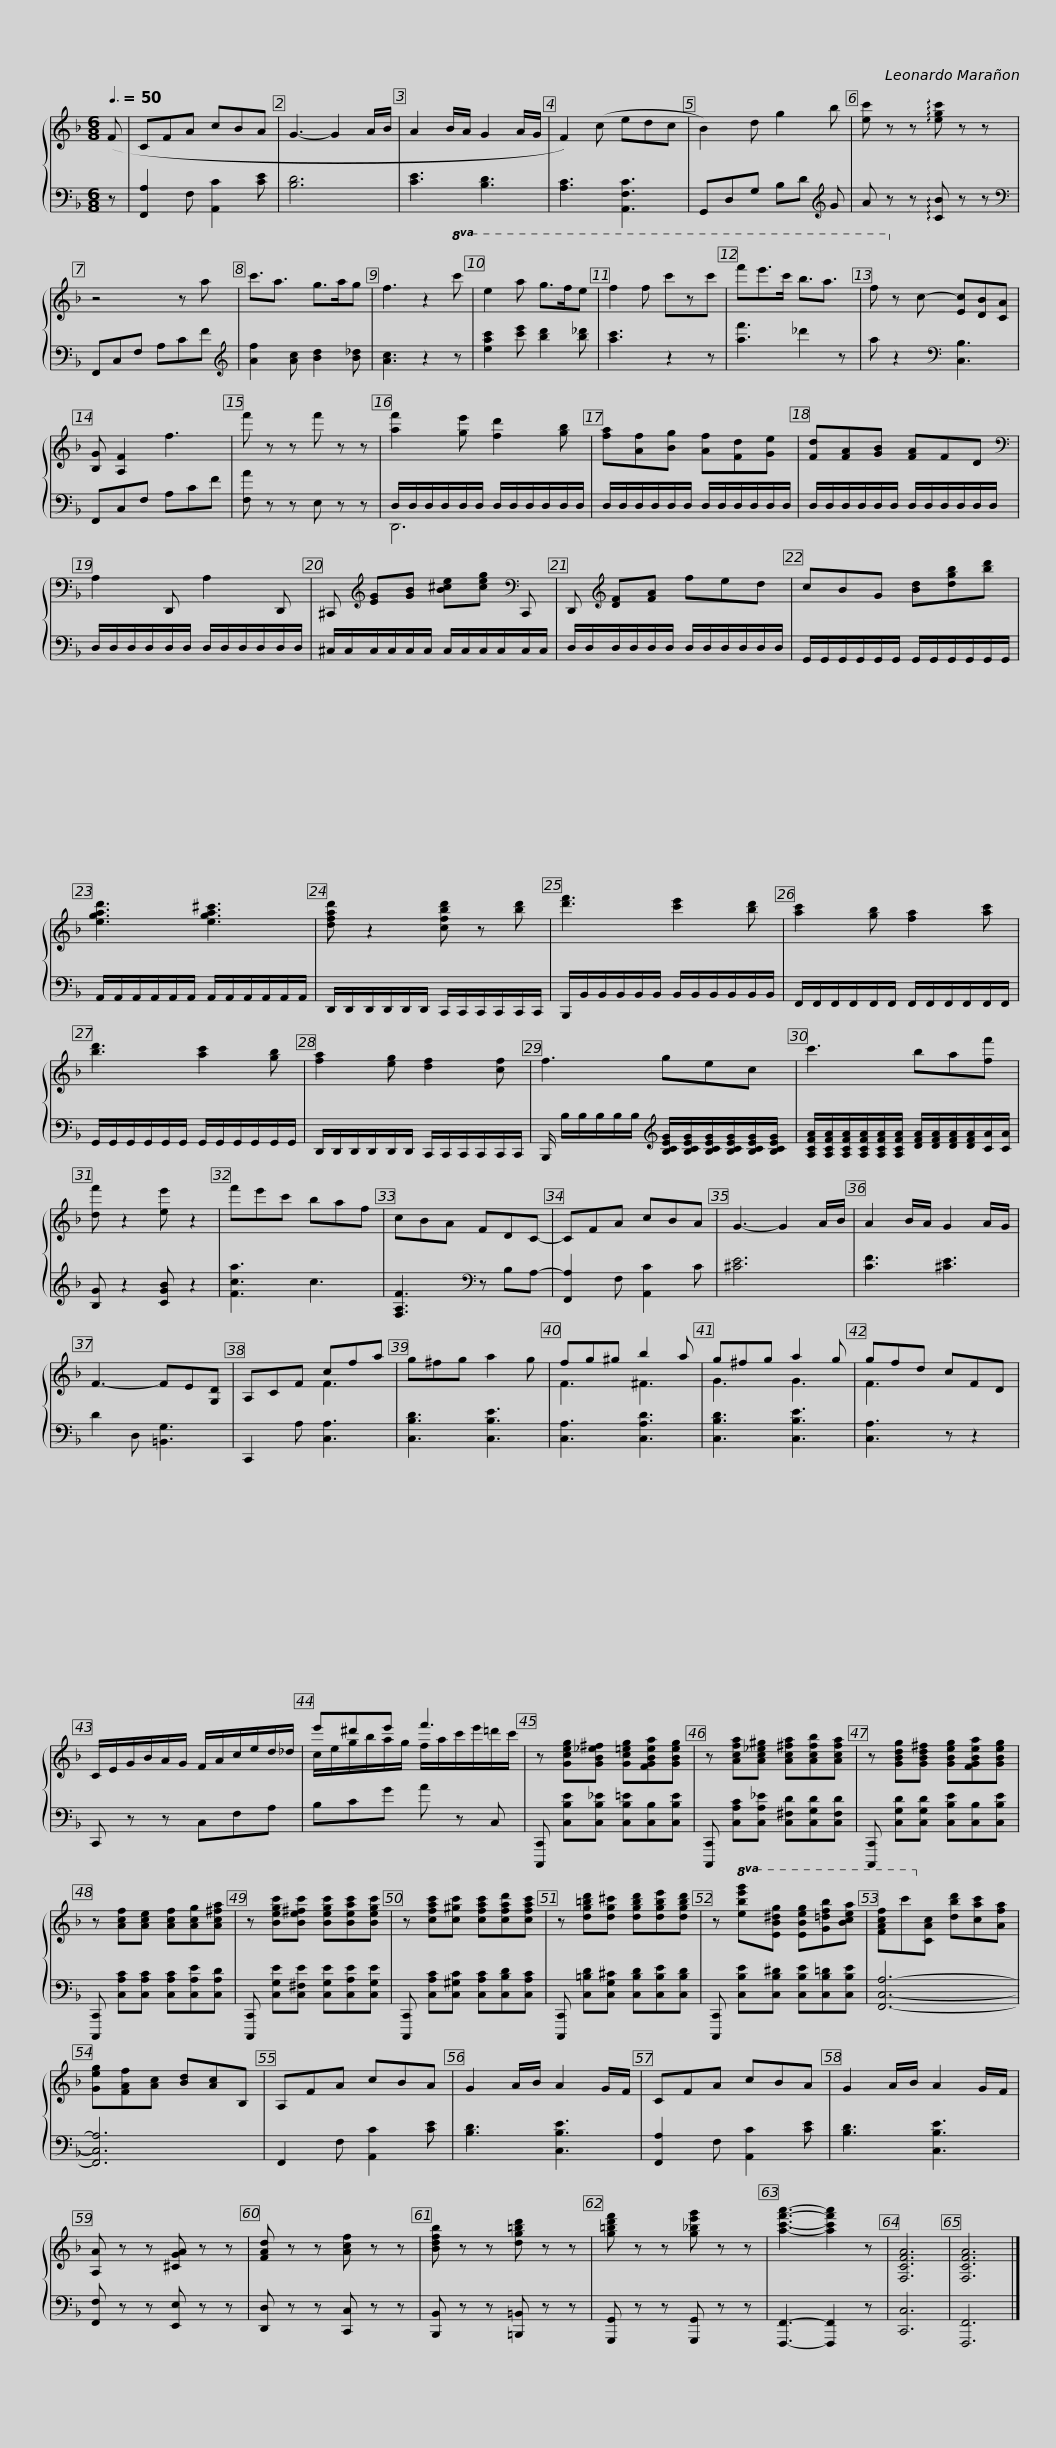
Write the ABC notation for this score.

X:1
%%score { ( 1 4 ) | ( 2 3 ) }
L:1/8
Q:3/8=50
M:6/8
I:linebreak $
K:F
V:1 treble
V:4 treble
V:2 bass
V:3 bass
V:1
 (F | CFA cBA | G3- G2 A/B/ | A2 B/A/ G2 A/G/ | F2) (c edc | %5
 B2) d g2 b | [ec'] z z !arpeggio![egc'] z z |$ z4 z a | c'3/2a3/2 g>ag | f3 z2!8va(! c' | %10
 e'2 a' g'>f'e' | f'2 f' c''zc'' | f''e''>c'' b'3/2a'3/2 | f'!8va)! z c- [Ec][DB][CA] |$ [B,G] [A,F]2 f3 | %15
 f' z z f' z z | [af']2 [ge'] [fd']2 [gb] | [fa][Af][Bg] [Af][Fd][Ge] |$ [Fd][FA][GB] [FA]FD |[K:bass] A,2 D,, A,2 D,, | %20
 ^C,,[K:treble] [EG][GB] [B^ce][ceg][K:bass] C,, |$ D,,[K:treble] [DF][FA] fed | cBG [Bd][dgb][bd'] | [egad']3 [ega^c']3 |$ [dfad'] z2 [cfbd'] z [bd'] | %25
 [d'f']3 [c'e']2 [bd'] | [ac']2 [gb] [fa]2 [ac'] |$ [bd']3 [ac']2 [gb] | [fa]2 [eg] [df]2 [cf] |$ f3 gec | %30
 c'3 ba[ff'] | [df'] z2 [ee'] z2 |$ f'e'c' baf | cBA FDC- | CFA cBA | %35
 G3- G2 A/B/ | A2 B/A/ G2 A/G/ | F3- FE[G,D] | A,CF cfa |$ g^fg a2 g | %40
 fg^g b2 a | g^fg a2 g | gfd cFD | C/E/G/B/A/G/ F/A/c/e/d/_d/ |$ e'^d'e' f'3 | %45
 z [Gceg][GB_e^f] [Gc=eg][FGBea][GBeg] | z [Acfa][Ac_e^g] [Ac^fa][Acfb][Acfa] | z [GBdg][GBd^f] [GBeg][FGBea][GBeg] |$ z [Acf][Ace] [Acf][Acg][Ac^fa] | z [Begc'][Be^fc'] [Begc'][Beac'][Begc'] | %50
 z [cfac'][c^gc'] [cfac'][cfad'][cfac'] | z [dg=bd'][dg^c'] [dgbd'][dgbe'][dgbd'] |$ z!8va(! [ebe'g'][eb^d'g'] [ebe'g'][g=d'f'b'][bc'e'a'] | [fac'f']c''!8va)![cac'] [dbd'][cac'][Afa] | [Geg][FAf][Ac] [Bd][Ac]B, | %55
 A,FA cBA | G2 A/B/ A2 G/F/ | CFA cBA |$ G2 A/B/ A2 G/F/ | [A,A] z z [^CGA] z z | %60
 [FAd] z z [Acf] z z | [Bdfb] z z [dg=bd'] z z | [g=bd'f'] z z [g_be'g'] z z | [ac'f'a']3- [ac'f'a']2 z | [F,CFA]6 | %65
 [F,CFA]6 |] %66
V:2
 z | [F,,A,]2 F, [A,,C]2 [CE] | [B,D]6 | [CE]3 [B,D]3 | [A,C]3 [A,,F,C]3 | %5
 G,,D,G, B,D[K:treble] G | A z z !arpeggio![CB] z z |$[K:bass] F,,C,F, A,CF |[K:treble] [Af]2 [Ac] [Bd]2 [B_d] | [Ac]3 z2 z | %10
 [eac']2 [c'e'] [bd']2 [b_d'] | [ac']3 z2 z | [af']3 _d'2 z | a z2[K:bass] [C,B,]3 |$ F,,C,F, A,CF | %15
 [F,A] z z E, z z | D,/D,/D,/D,/D,/D,/ D,/D,/D,/D,/D,/D,/ | D,/D,/D,/D,/D,/D,/ D,/D,/D,/D,/D,/D,/ |$ D,/D,/D,/D,/D,/D,/ D,/D,/D,/D,/D,/D,/ | D,/D,/D,/D,/D,/D,/ D,/D,/D,/D,/D,/D,/ | %20
 ^C,/C,/C,/C,/C,/C,/ C,/C,/C,/C,/C,/C,/ |$ D,/D,/D,/D,/D,/D,/ D,/D,/D,/D,/D,/D,/ | G,,/G,,/G,,/G,,/G,,/G,,/ G,,/G,,/G,,/G,,/G,,/G,,/ | A,,/A,,/A,,/A,,/A,,/A,,/ A,,/A,,/A,,/A,,/A,,/A,,/ |$ D,,/D,,/D,,/D,,/D,,/D,,/ C,,/C,,/C,,/C,,/C,,/C,,/ | %25
 B,,,/B,,/B,,/B,,/B,,/B,,/ B,,/B,,/B,,/B,,/B,,/B,,/ | F,,/F,,/F,,/F,,/F,,/F,,/ F,,/F,,/F,,/F,,/F,,/F,,/ |$ G,,/G,,/G,,/G,,/G,,/G,,/ G,,/G,,/G,,/G,,/G,,/G,,/ | D,,/D,,/D,,/D,,/D,,/D,,/ C,,/C,,/C,,/C,,/C,,/C,,/ |$ B,,,/ B,/B,/B,/B,/B,/[K:treble] [B,CEG]/[B,CEG]/[B,CEG]/[B,CEG]/[B,CEG]/[B,CEG]/ | %30
 [A,CFA]/[A,CFA]/[A,CFA]/[A,CFA]/[A,CFA]/[A,CFA]/ [DFA]/[DFA]/[DFA]/[DFA]/[CA]/[CA]/ | [B,G] z2 [CGB] z2 |$ [Fca]3 c3 | [F,A,F]3[K:bass] z B,A,- | [F,,A,]2 F, [A,,C]2 C | %35
 [^CE]6 | [CF]3 [^CE]3 | D2 D, [=B,,G,]3 | C,,2 A, [C,A,]3 |$ [C,B,D]3 [C,B,E]3 | %40
 [C,A,]3 [C,A,D]3 | [C,B,D]3 [C,B,E]3 | [C,A,]3 z z2 | C,, z z C,F,A, |$ B,CG A z C, | %45
 [C,,,C,,] [C,B,E][C,B,_E] [C,B,=E][C,B,][C,B,E] | [C,,,C,,] [C,A,C][C,A,_E] [C,^F,D][C,G,D][C,F,D] | [C,,,C,,] [C,G,D][C,G,D] [C,B,E][C,B,][C,B,E] |$ [C,,,C,,] [C,A,C][C,A,C] [C,A,C][C,A,E][C,A,D] | [C,,,C,,] [C,G,E][C,^F,E] [C,G,E][C,A,E][C,G,E] | %50
 [C,,,C,,] [C,A,C][C,^G,C] [C,A,C][C,B,D][C,A,C] | [C,,,C,,] [C,=B,D][C,G,^C] [C,B,D][C,B,E][C,B,D] |$ [C,,,C,,] [C,B,E][C,B,^D] [C,B,E][C,B,=D][C,B,E] | [F,,C,A,]6- | [F,,C,A,]6 | %55
 F,,2 F, [A,,C]2 [CE] | [B,D]3 [C,B,E]3 | [F,,A,]2 F, [A,,C]2 [CE] |$ [B,D]3 [C,B,E]3 | [F,,F,] z z [E,,E,] z z | %60
 [D,,D,] z z [C,,C,] z z | [B,,,B,,] z z [=B,,,=B,,] z z | [G,,,G,,] z z [G,,,G,,] z z | [F,,,F,,]3- [F,,,F,,]2 z | [C,,C,]6 | %65
 [F,,,F,,]6 |] %66
V:3
 x | x6 | x6 | x6 | x6 | %5
 x5[K:treble] x | x6 |$[K:bass] x6 |[K:treble] x6 | x6 | %10
 x6 | x6 | x6 | x3[K:bass] x3 |$ x6 | %15
 x6 | D,,6 | x6 |$ x6 | x6 | %20
 x6 |$ x6 | x6 | x6 |$ x6 | %25
 x6 | x6 |$ x6 | x6 |$ x3[K:treble] x3 | %30
 x6 | x6 |$ x6 | x3[K:bass] x3 | x6 | %35
 x6 | x6 | x6 | x6 |$ x6 | %40
 x6 | x6 | x6 | x6 |$ x6 | %45
 x6 | x6 | x6 |$ x6 | x6 | %50
 x6 | x6 |$ x6 | x6 | x6 | %55
 x6 | x6 | x6 |$ x6 | x6 | %60
 x6 | x6 | x6 | x6 | x6 | %65
 x6 |] %66
V:4
 x | x6 | x6 | x6 | x6 | %5
 x6 | x6 |$ x6 | x6 | x5!8va(! x | %10
 x6 | x6 | x6 | x!8va)! x5 |$ x6 | %15
 x6 | x6 | x6 |$ x6 |[K:bass] x6 | %20
 x[K:treble] x4[K:bass] x |$ x[K:treble] x5 | x6 | x6 |$ x6 | %25
 x6 | x6 |$ x6 | x6 |$ x6 | %30
 x6 | x6 |$ x6 | x6 | x6 | %35
 x6 | x6 | x6 | x3 F3 |$ x6 | %40
 F3 ^F3 | G3 G3 | F3 x3 | x6 |$ c/e/g/b/a/g/ f/a/c'/e'/=d'/c'/ | %45
 x6 | x6 | x6 |$ x6 | x6 | %50
 x6 | x6 |$ x!8va(! x5 | x2!8va)! x4 | x6 | %55
 x6 | x6 | x6 |$ x6 | x6 | %60
 x6 | x6 | x6 | x6 | x6 | %65
 x6 |] %66
